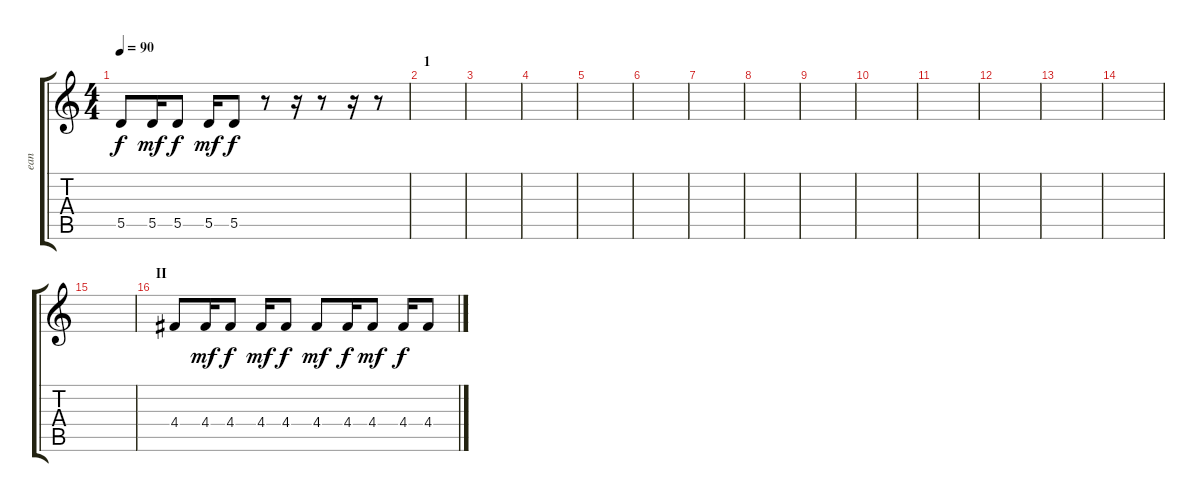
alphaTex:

\track ("ean I" "ean") {instrument electricguitarjazz}
\staff {score tabs}
\tuning (E4 B3 G3 D3 A2 E2) {hide}
\ts (4 4)
\tempo 90
\clef g2
\ks c
5.5.8{dy f} 5.5.16{dy mf} 5.5.8{dy f} 5.5.16{dy mf} 5.5.8{dy f} r.8 r.16 r.8 r.16 r.8 |
\section ("" "1")
|
|
|
|
|
|
|
|
|
|
|
|
|
|
\section ("" "II")
4.4.8 4.4.16{dy mf} 4.4.8{dy f} 4.4.16{dy mf} 4.4.8{dy f} 4.4.8{dy mf} 4.4.16{dy f} 4.4.8{dy mf} 4.4.16{dy f} 4.4.8
